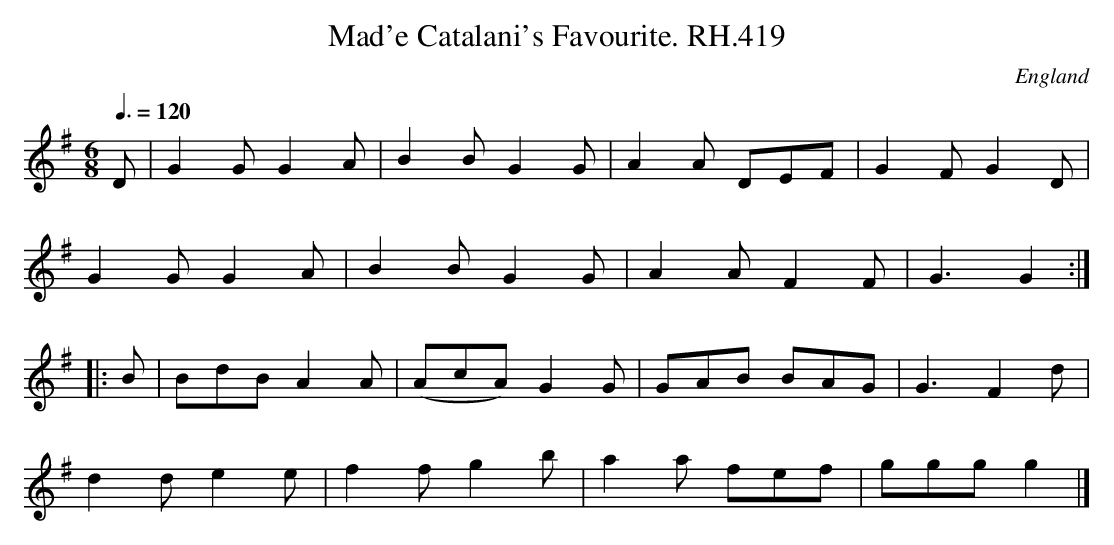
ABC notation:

X:1
T:Mad'e Catalani's Favourite. RH.419
L:1/8
M:6/8
O:England
Q:3/8=120
K:G
D|G2G G2A|B2B G2G|A2A DEF|G2F G2D|!
G2G G2A|B2B G2G|A2A F2F|G3 G2:|!
|:B|BdB A2A|(AcA) G2G|GAB BAG|G3 F2d|!
d2d e2e|f2f g2b|a2a fef|ggg g2|]
